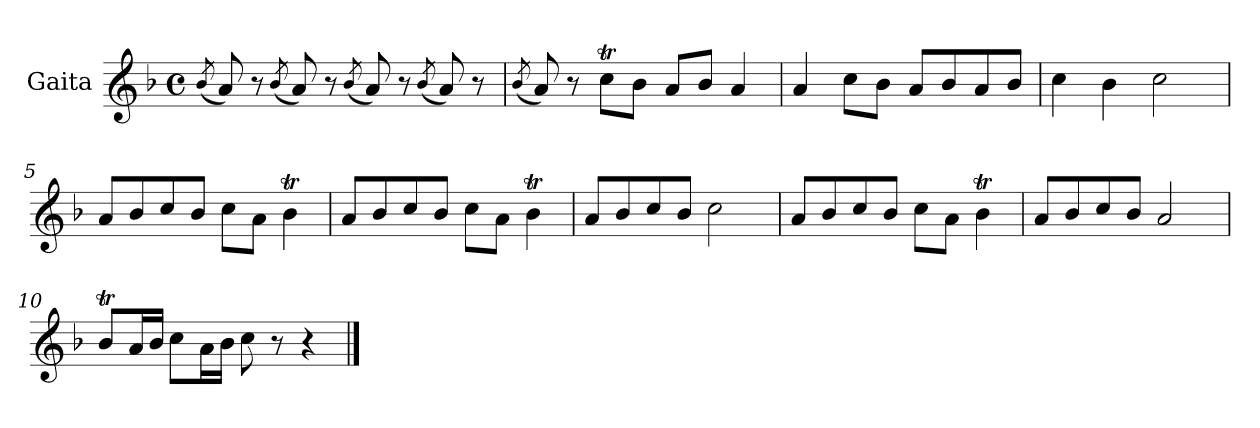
**kern
*part1
*staff1
*I"Gaita
*clefG2
*k[b-]
*M4/4
*met(c)
=1
(8qb-/
8a/)
8r
(8qb-/
8a/)
8r
(8qb-/
8a/)
8r
(8qb-/
8a/)
8r
=2
(8qb-/
8a/)
8r
8ccT\L
8b-\J
8a/L
8b-/J
4a/
=3
4a/
8cc\L
8b-\J
8a/L
8b-/
8a/
8b-/J
=4
4cc\
4b-\
2cc\
=5
8a/L
8b-/
8cc/
8b-/J
8cc\L
8a\J
4b-T\
=6
8a/L
8b-/
8cc/
8b-/J
8cc\L
8a\J
4b-T\
!!LO:LB:g=z
=7
8a/L
8b-/
8cc/
8b-/J
2cc\
=8
8a/L
8b-/
8cc/
8b-/J
8cc\L
8a\J
4b-T\
=9
8a/L
8b-/
8cc/
8b-/J
2a/
=10
8b-T/L
16a/L
16b-/JJ
8cc\L
16a\L
16b-\JJ
8cc\
8r
4r
==
*-
